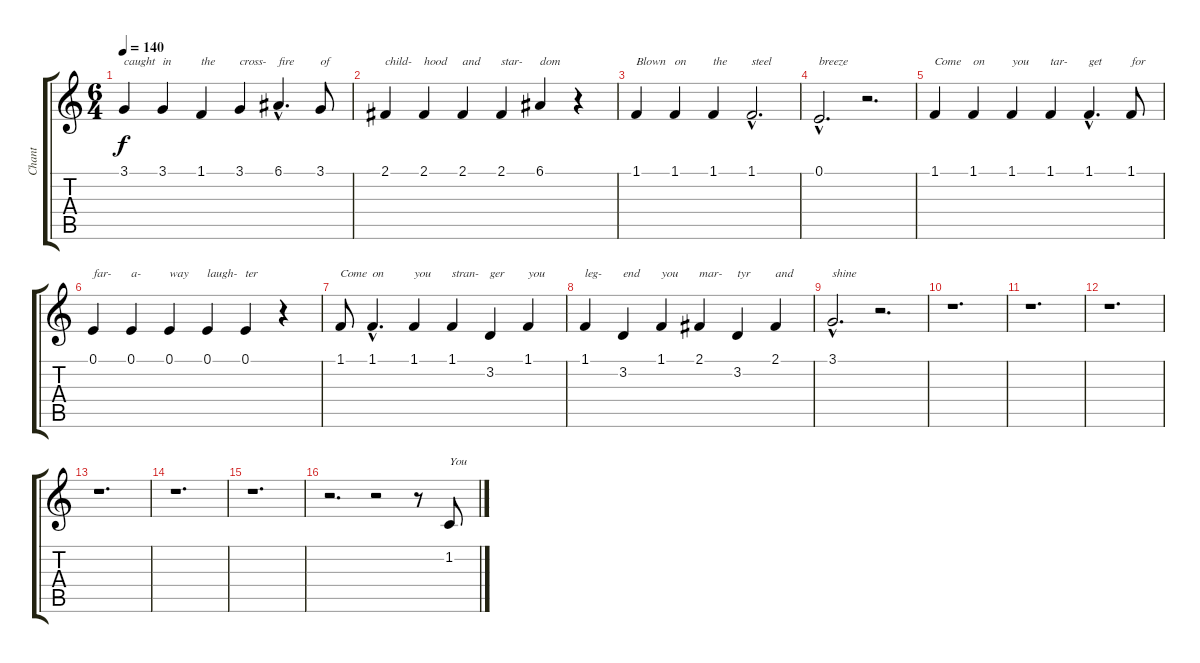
\track ("Chant" "Chant") {instrument sopranosax}
\staff {score tabs}
\tuning (E4 B3 G3 D3 A2 E2) {hide}
\ts (6 4)
\tempo 140
\clef g2
\ks c
3.1.4{txt "caught" dy f} 3.1.4{txt "in"} 1.1.4{txt "the"} 3.1.4{txt "cross-"} 6.1{hac}.4{d txt "fire"} 3.1.8{txt "of"} |
2.1.4{txt "child-"} 2.1.4{txt "hood"} 2.1.4{txt "and"} 2.1.4{txt "star-"} 6.1.4{txt "dom"} r.4 |
1.1.4{txt "Blown"} 1.1.4{txt "on"} 1.1.4{txt "the"} 1.1{hac}.2{d txt "steel"} |
0.1{hac}.2{d txt "breeze"} r.2{d} |
1.1.4{txt "Come"} 1.1.4{txt "on"} 1.1.4{txt "you"} 1.1.4{txt "tar-"} 1.1{hac}.4{d txt "get"} 1.1.8{txt "for"} |
0.1.4{txt "far-"} 0.1.4{txt "a-"} 0.1.4{txt "way"} 0.1.4{txt "laugh-"} 0.1.4{txt "ter"} r.4 |
1.1.8{txt "Come"} 1.1{hac}.4{d txt "on"} 1.1.4{txt "you"} 1.1.4{txt "stran-"} 3.2.4{txt "ger"} 1.1.4{txt "you"} |
1.1.4{txt "leg-"} 3.2.4{txt "end"} 1.1.4{txt "you"} 2.1.4{txt "mar-"} 3.2.4{txt "tyr"} 2.1.4{txt "and"} |
3.1{hac}.2{d txt "shine"} r.2{d} |
r.1{d} |
r.1{d} |
r.1{d} |
r.1{d} |
r.1{d} |
r.1{d} |
r.2{d} r.2 r.8 1.2.8{txt "You"}
